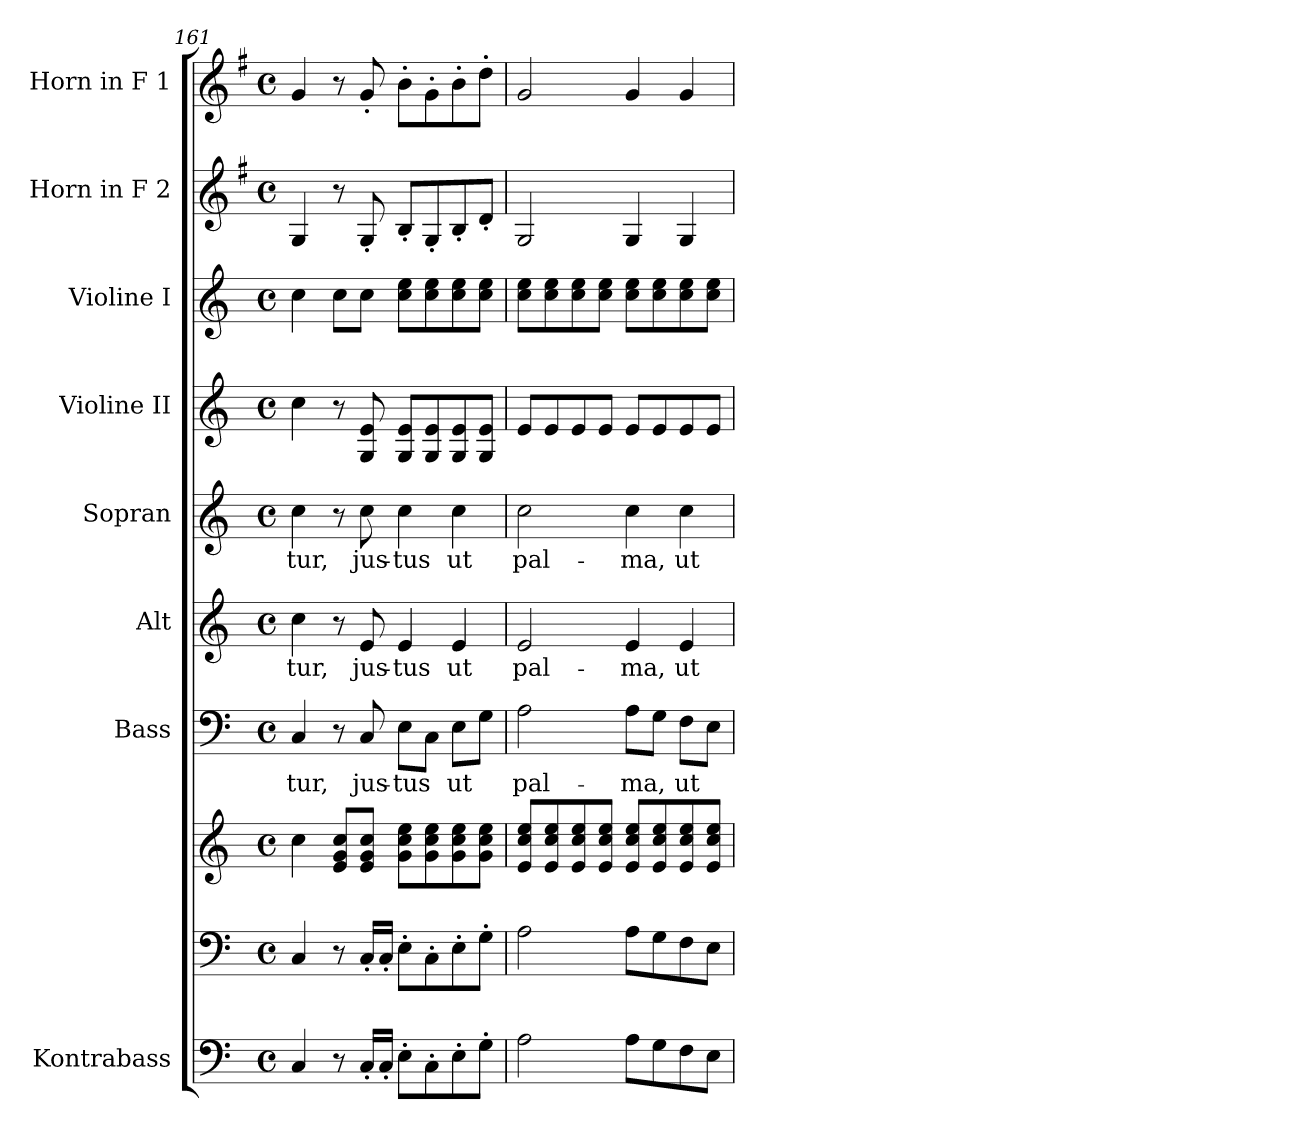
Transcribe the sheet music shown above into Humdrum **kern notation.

**kern	**kern	**kern	**kern	**text	**kern	**text	**kern	**text	**kern	**kern	**kern	**kern
*part9	*part8	*part8	*part7	*part7	*part6	*part6	*part5	*part5	*part4	*part3	*part2	*part1
*staff10	*staff9	*staff8	*staff7	*staff7	*staff6	*staff6	*staff5	*staff5	*staff4	*staff3	*staff2	*staff1
*I"Kontrabass	*	*	*I"Bass	*	*I"Alt	*	*I"Sopran	*	*I"Violine II	*I"Violine I	*I"Horn in F 2	*I"Horn in F 1
*I'Kb.	*	*	*I'B.	*	*I'A.	*	*I'S.	*	*I'Vl. II	*I'Vl. I	*	*
*clefF4	*clefF4	*clefG2	*clefF4	*	*clefG2	*	*clefG2	*	*clefG2	*clefG2	*clefG2	*clefG2
*ITrd7c12	*	*	*	*	*	*	*	*	*	*	*ITrd4c7	*ITrd4c7
*k[]	*k[]	*k[]	*k[]	*	*k[]	*	*k[]	*	*k[]	*k[]	*k[]	*k[]
*C:	*C:	*C:	*C:	*	*C:	*	*C:	*	*C:	*C:	*C:	*C:
*M4/4	*M4/4	*M4/4	*M4/4	*	*M4/4	*	*M4/4	*	*M4/4	*M4/4	*M4/4	*M4/4
*met(c)	*met(c)	*met(c)	*met(c)	*	*met(c)	*	*met(c)	*	*met(c)	*met(c)	*met(c)	*met(c)
=161	=161	=161	=161	=161	=161	=161	=161	=161	=161	=161	=161	=161
!	!	!	!	!LO:LY:b	!	!LO:LY:b	!	!LO:LY:b	!	!	!	!
4CC/	4C/	4cc\	4C/	-tur,	4cc\	-tur,	4cc\	-tur,	4cc\	4cc\	4C/	4c/
8r	8r	8e/ 8g/ 8cc/L	8r	.	8r	.	8r	.	8r	8cc\L	8r	8r
!	!	!	!	!LO:LY:b	!	!LO:LY:b	!	!LO:LY:b	!	!	!	!
16CC'</LL	16C'</LL	8e/ 8g/ 8cc/J	8C/	jus-	8e/	jus-	8cc\	jus-	8G/ 8e/	8cc\J	8C'</	8c'</
16CC'</JJ	16C'</JJ	.	.	.	.	.	.	.	.	.	.	.
!	!	!	!	!LO:LY:b	!	!LO:LY:b	!	!LO:LY:b	!	!	!	!
8EE'>\L	8E'>\L	8g\ 8cc\ 8ee\L	8E\L	-tus	4e/	-tus	4cc\	-tus	8G/ 8e/L	8cc\ 8ee\L	8E'</L	8e'>\L
8CC'>\	8C'>\	8g\ 8cc\ 8ee\	8C\J	.	.	.	.	.	8G/ 8e/	8cc\ 8ee\	8C'</	8c'>\
!	!	!	!	!LO:LY:b	!	!LO:LY:b	!	!LO:LY:b	!	!	!	!
8EE'>\	8E'>\	8g\ 8cc\ 8ee\	8E\L	ut	4e/	ut	4cc\	ut	8G/ 8e/	8cc\ 8ee\	8E'</	8e'>\
8GG'>\J	8G'>\J	8g\ 8cc\ 8ee\J	8G\J	.	.	.	.	.	8G/ 8e/J	8cc\ 8ee\J	8G'</J	8g'>\J
!!LO:PB:g=z
=162	=162	=162	=162	=162	=162	=162	=162	=162	=162	=162	=162	=162
!	!	!	!	!LO:LY:b	!	!LO:LY:b	!	!LO:LY:b	!	!	!	!
2AA\	2A\	8e/ 8cc/ 8ee/L	2A\	pal-	2e/	pal-	2cc\	pal-	8e/L	8cc\ 8ee\L	2C/	2c/
.	.	8e/ 8cc/ 8ee/	.	.	.	.	.	.	8e/	8cc\ 8ee\	.	.
.	.	8e/ 8cc/ 8ee/	.	.	.	.	.	.	8e/	8cc\ 8ee\	.	.
.	.	8e/ 8cc/ 8ee/J	.	.	.	.	.	.	8e/J	8cc\ 8ee\J	.	.
!	!	!	!	!LO:LY:b	!	!LO:LY:b	!	!LO:LY:b	!	!	!	!
8AA\L	8A\L	8e/ 8cc/ 8ee/L	8A\L	-ma,	4e/	-ma,	4cc\	-ma,	8e/L	8cc\ 8ee\L	4C/	4c/
8GG\	8G\	8e/ 8cc/ 8ee/	8G\J	.	.	.	.	.	8e/	8cc\ 8ee\	.	.
!	!	!	!	!LO:LY:b	!	!LO:LY:b	!	!LO:LY:b	!	!	!	!
8FF\	8F\	8e/ 8cc/ 8ee/	8F\L	ut	4e/	ut	4cc\	ut	8e/	8cc\ 8ee\	4C/	4c/
8EE\J	8E\J	8e/ 8cc/ 8ee/J	8E\J	.	.	.	.	.	8e/J	8cc\ 8ee\J	.	.
=	=	=	=	=	=	=	=	=	=	=	=	=
*-	*-	*-	*-	*-	*-	*-	*-	*-	*-	*-	*-	*-
